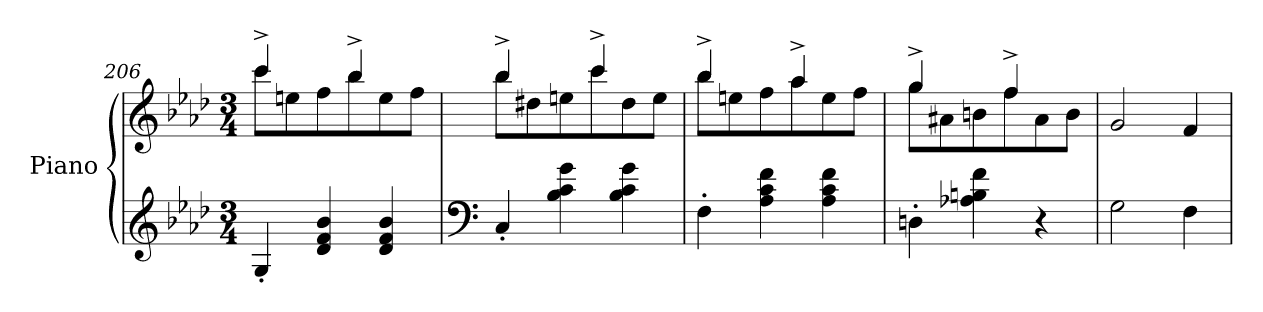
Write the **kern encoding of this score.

**kern	**kern
*part1	*part1
*staff2	*staff1
*I"Piano	*
*I'Pno	*
*clefG2	*clefG2
*k[b-e-a-d-]	*k[b-e-a-d-]
*M3/4	*M3/4
=206	=206
*	*^
4G'/	4ccc^/	8ccc\L
.	.	8een\
4d-/ 4f/ 4b-/	8ryy	8ff\
.	4bb-^/	8bb-\
4d-/ 4f/ 4b-/	.	8ee\
.	8ryy	8ff\J
=207	=207	=207
*clefF4	*	*
4C'/	4bb-^/	8bb-\L
.	.	8dd#X\
4B-\ 4c\ 4g\	8ryy	8een\
.	4ccc^/	8ccc\
4B-\ 4c\ 4g\	.	8dd#\
.	8ryy	8ee\J
!!LO:PB:g=z	!!
=208	=208	=208
4F'\	4bb-^/	8bb-\L
.	.	8een\
4A-\ 4c\ 4f\	8ryy	8ff\
.	4aa-^/	8aa-\
4A-\ 4c\ 4f\	.	8ee\
.	8ryy	8ff\J
=209	=209	=209
4Dn'\	4gg^/	8gg\L
.	.	8a#X\
4A-X\ 4Bn\ 4f\	8ryy	8bn\
.	4ff^/	8ff\
4r	.	8a#\
.	8ryy	8b\J
*	*v	*v
=210	=210
*	*MM222
*	*^
!	!LO:TX:a:i:t=sostenuto	!
*	*v	*v
2G\	2g/
4F\	4f/
=	=
*-	*-
